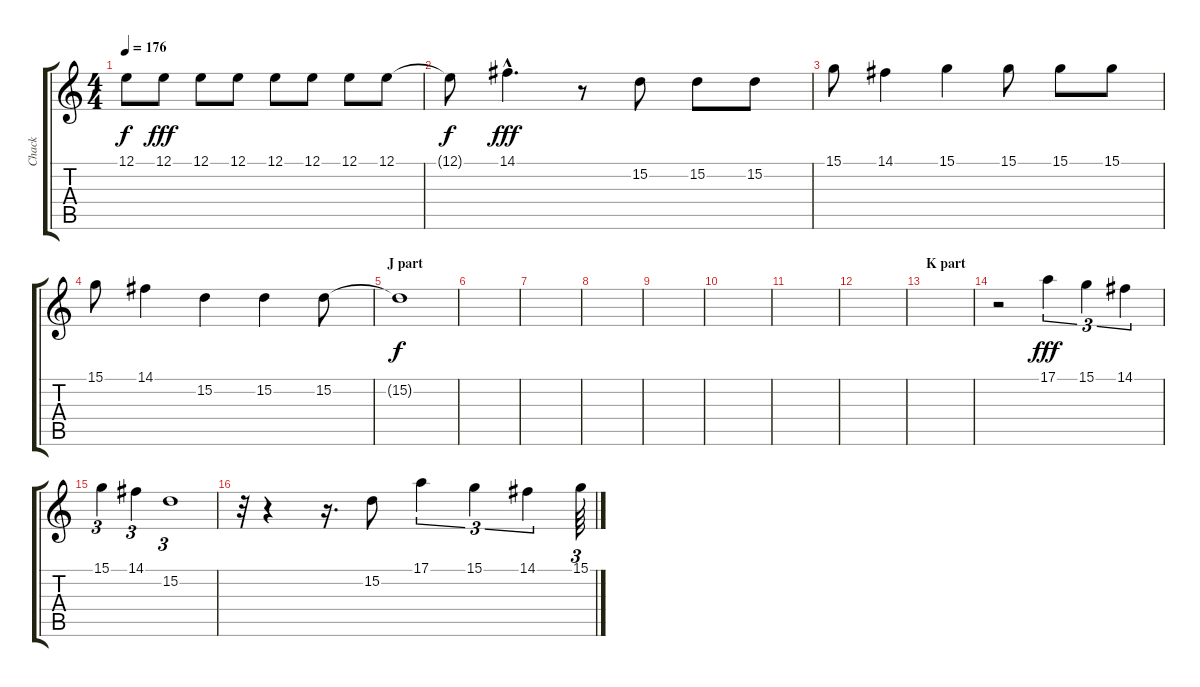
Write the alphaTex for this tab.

\track ("Chack" "Chack") {instrument lead6voice}
\staff {score tabs}
\tuning (E4 B3 G3 D3 A2 E2) {hide}
\ts (4 4)
\tempo 176
\clef g2
\ks c
12.1{t}.8{dy f} 12.1.8{dy fff} 12.1.8 12.1.8 12.1.8 12.1.8 12.1.8 12.1.8 |
12.1{t}.8{dy f} 14.1{hac}.4{d dy fff} r.8 15.2.8 15.2.8 15.2.8 |
15.1.8 14.1.4 15.1.4 15.1.8 15.1.8 15.1.8 |
15.1.8 14.1.4 15.2.4 15.2.4 15.2.8 |
\section ("" "J part")
15.2{t}.1{dy f} |
|
|
|
|
|
|
|
\section ("" "K part")
|
r.2 17.1.4{tu (3 2) dy fff} 15.1.4{tu (3 2)} 14.1.4{tu (3 2)} |
15.1.4{tu (3 2)} 14.1.4{tu (3 2)} 15.2.1{tu (3 2)} |
r.32{tu (3 2)} r.4 r.16{d} 15.2.8 17.1.4{tu (3 2)} 15.1.4{tu (3 2)} 14.1.4{tu (3 2)} 15.1.64{tu (3 2)}
